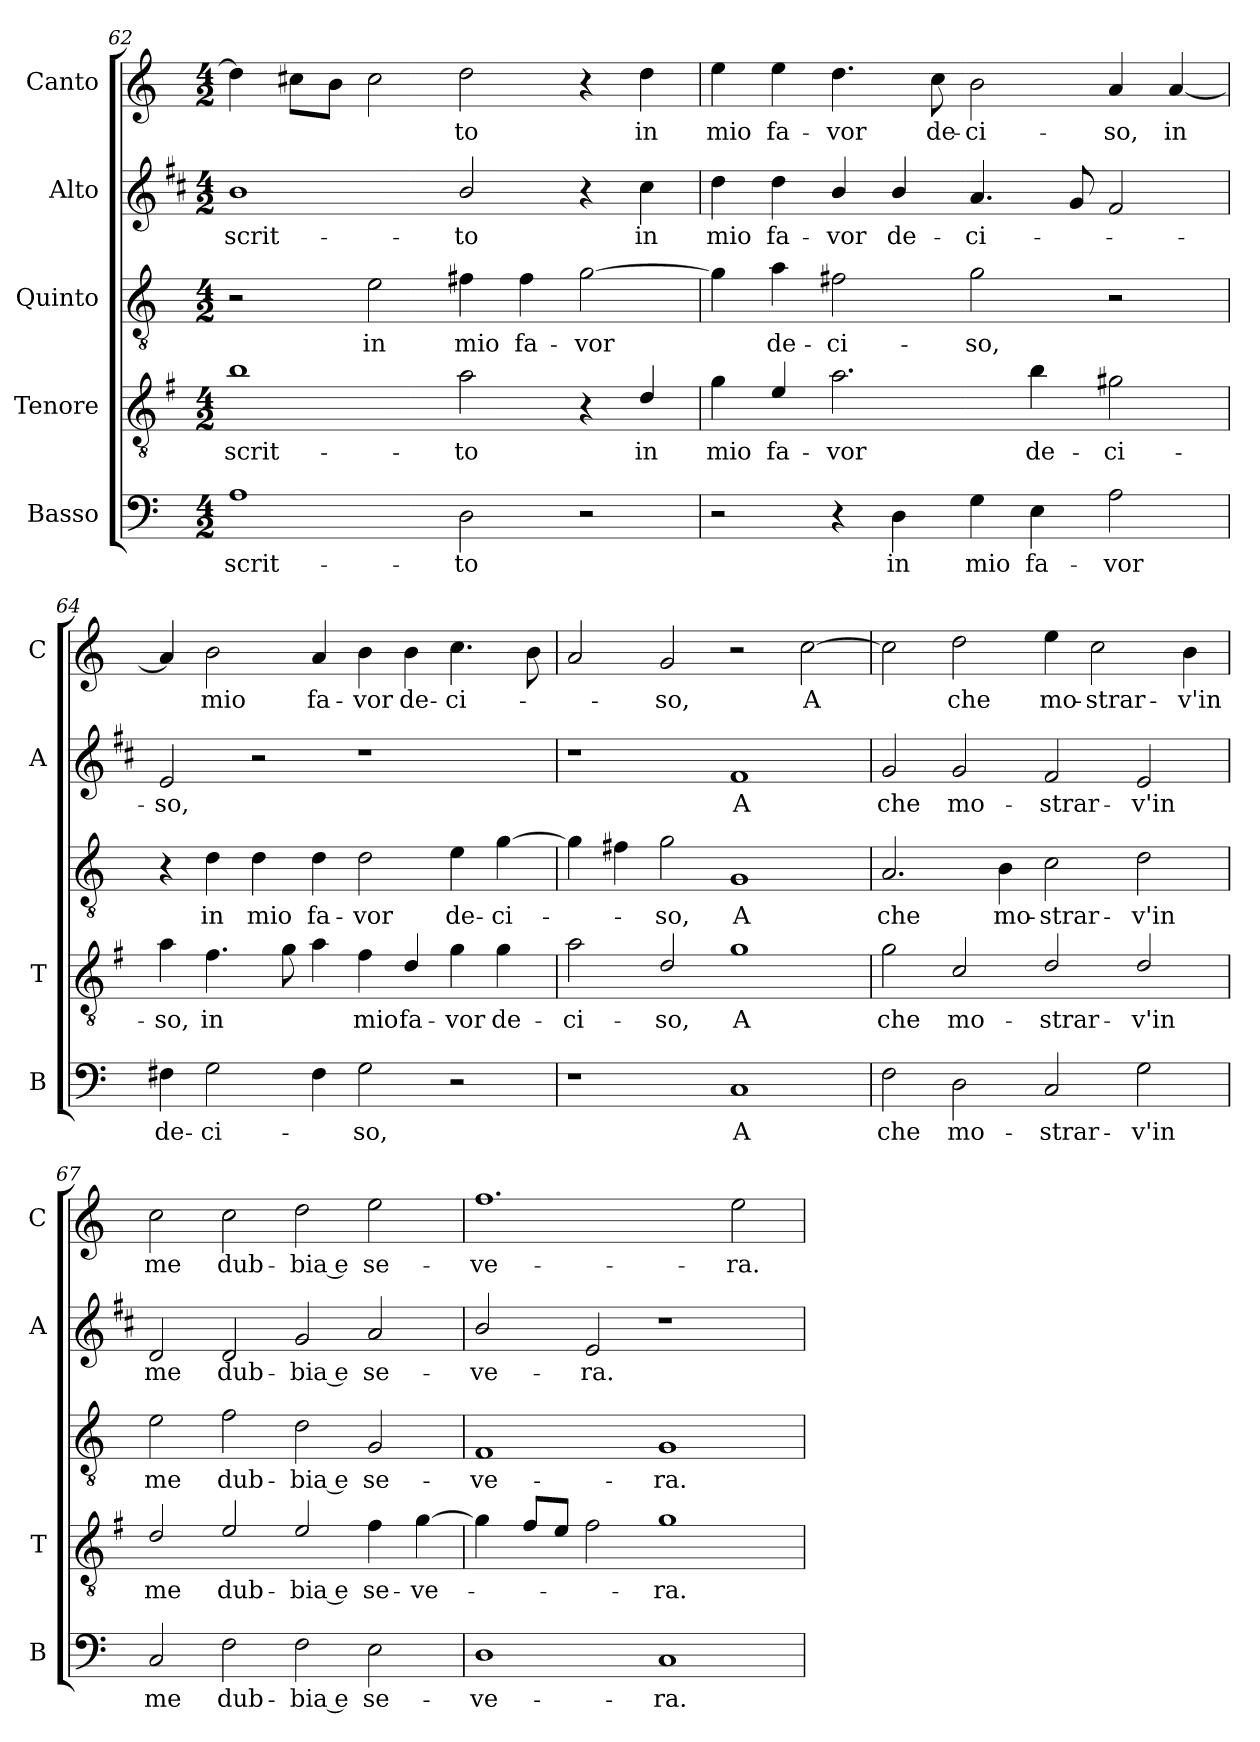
**kern	**text	**kern	**text	**kern	**text	**kern	**text	**kern	**text
*part5	*part5	*part4	*part4	*part3	*part3	*part2	*part2	*part1	*part1
*staff5	*staff5	*staff4	*staff4	*staff3	*staff3	*staff2	*staff2	*staff1	*staff1
*I"Basso	*	*I"Tenore	*	*I"Quinto	*	*I"Alto	*	*I"Canto	*
*I'B	*	*I'T	*	*	*	*I'A	*	*I'C	*
*clefF4	*	*clefGv2	*	*clefGv2	*	*clefG2	*	*clefG2	*
*	*	*ITrd4c7	*	*	*	*ITrd1c2	*	*	*
*k[]	*	*k[]	*	*k[]	*	*k[]	*	*k[]	*
*C:	*	*C:	*	*C:	*	*C:	*	*C:	*
*M4/2	*	*M4/2	*	*M4/2	*	*M4/2	*	*M4/2	*
=62	=62	=62	=62	=62	=62	=62	=62	=62	=62
!	!LO:LY:b	!	!LO:LY:b	!	!	!	!LO:LY:b	!	!
1A	-scrit-	1e	-scrit-	2r	.	1a	-scrit-	4dd\]	.
.	.	.	.	.	.	.	.	8cc#X\L	.
.	.	.	.	.	.	.	.	8b\J	.
!	!	!	!	!	!LO:LY:b	!	!	!	!
.	.	.	.	2e\	in	.	.	2cc#\	.
!	!LO:LY:b	!	!LO:LY:b	!	!LO:LY:b	!	!LO:LY:b	!	!LO:LY:b
2D\	-to	2d\	-to	4f#X\	mio	2a/	-to	2dd\	-to
!	!	!	!	!	!LO:LY:b	!	!	!	!
.	.	.	.	4f#\	fa-	.	.	.	.
!	!	!	!	!	!LO:LY:b	!	!	!	!
2r	.	4r	.	[2g\	-vor	4r	.	4r	.
!	!	!	!LO:LY:b	!	!	!	!LO:LY:b	!	!LO:LY:b
.	.	4G/	in	.	.	4b\	in	4dd\	in
!!LO:LB:g=z
=63	=63	=63	=63	=63	=63	=63	=63	=63	=63
!	!	!	!LO:LY:b	!	!	!	!LO:LY:b	!	!LO:LY:b
2r	.	4c\	mio	4g\]	.	4cc\	mio	4ee\	mio
!	!	!	!LO:LY:b	!	!LO:LY:b	!	!LO:LY:b	!	!LO:LY:b
.	.	4A/	fa-	4a\	de-	4cc\	fa-	4ee\	fa-
!	!	!	!LO:LY:b	!	!LO:LY:b	!	!LO:LY:b	!	!LO:LY:b
4r	.	2.d\	-vor	2f#X\	-ci-	4a/	-vor	4.dd\	-vor
!	!LO:LY:b	!	!	!	!	!	!LO:LY:b	!	!
4D\	in	.	.	.	.	4a/	de-	.	.
!	!	!	!	!	!	!	!	!	!LO:LY:b
.	.	.	.	.	.	.	.	8cc\	de-
!	!LO:LY:b	!	!	!	!LO:LY:b	!	!LO:LY:b	!	!LO:LY:b
4G\	mio	.	.	2g\	-so,	4.g/	-ci-	2b\	-ci-
!	!LO:LY:b	!	!LO:LY:b	!	!	!	!	!	!
4E\	fa-	4e\	de-	.	.	.	.	.	.
.	.	.	.	.	.	8f/	.	.	.
!	!LO:LY:b	!	!LO:LY:b	!	!	!	!	!	!LO:LY:b
2A\	-vor	2c#X\	-ci-	2r	.	2e/	.	4a/	-so,
!	!	!	!	!	!	!	!	!	!LO:LY:b
.	.	.	.	.	.	.	.	[4a/	in
=64	=64	=64	=64	=64	=64	=64	=64	=64	=64
!	!LO:LY:b	!	!LO:LY:b	!	!	!	!LO:LY:b	!	!
4F#X\	de-	4d\	-so,	4r	.	2d/	-so,	4a/]	.
!	!LO:LY:b	!	!LO:LY:b	!	!LO:LY:b	!	!	!	!LO:LY:b
2G\	-ci-	4.B\	in	4d\	in	.	.	2b\	mio
!	!	!	!	!	!LO:LY:b	!	!	!	!
.	.	.	.	4d\	mio	2r	.	.	.
.	.	8c\	.	.	.	.	.	.	.
!	!	!	!	!	!LO:LY:b	!	!	!	!LO:LY:b
4F#\	.	4d\	.	4d\	fa-	.	.	4a/	fa-
!	!LO:LY:b	!	!LO:LY:b	!	!LO:LY:b	!	!	!	!LO:LY:b
2G\	-so,	4B\	mio	2d\	-vor	1r	.	4b\	-vor
!	!	!	!LO:LY:b	!	!	!	!	!	!LO:LY:b
.	.	4G/	fa-	.	.	.	.	4b\	de-
!	!	!	!LO:LY:b	!	!LO:LY:b	!	!	!	!LO:LY:b
2r	.	4c\	-vor	4e\	de-	.	.	4.cc\	-ci-
!	!	!	!LO:LY:b	!	!LO:LY:b	!	!	!	!
.	.	4c\	de-	[4g\	-ci-	.	.	.	.
.	.	.	.	.	.	.	.	8b\	.
=65	=65	=65	=65	=65	=65	=65	=65	=65	=65
!	!	!	!LO:LY:b	!	!	!	!	!	!
1r	.	2d\	-ci-	4g\]	.	1r	.	2a/	.
.	.	.	.	4f#X\	.	.	.	.	.
!	!	!	!LO:LY:b	!	!LO:LY:b	!	!	!	!LO:LY:b
.	.	2G/	-so,	2g\	-so,	.	.	2g/	-so,
!	!LO:LY:b	!	!LO:LY:b	!	!LO:LY:b	!	!LO:LY:b	!	!
1C	A	1c	A	1G	A	1e	A	2r	.
!	!	!	!	!	!	!	!	!	!LO:LY:b
.	.	.	.	.	.	.	.	[2cc\	A
=66	=66	=66	=66	=66	=66	=66	=66	=66	=66
!	!LO:LY:b	!	!LO:LY:b	!	!LO:LY:b	!	!LO:LY:b	!	!
2F\	che	2c\	che	2.A/	che	2f/	che	2cc\]	.
!	!LO:LY:b	!	!LO:LY:b	!	!	!	!LO:LY:b	!	!LO:LY:b
2D\	mo-	2F/	mo-	.	.	2f/	mo-	2dd\	che
!	!	!	!	!	!LO:LY:b	!	!	!	!
.	.	.	.	4B\	mo-	.	.	.	.
!	!LO:LY:b	!	!LO:LY:b	!	!LO:LY:b	!	!LO:LY:b	!	!LO:LY:b
2C/	-strar-	2G/	-strar-	2c\	-strar-	2e/	-strar-	4ee\	mo-
!	!	!	!	!	!	!	!	!	!LO:LY:b
.	.	.	.	.	.	.	.	2cc\	-strar-
!	!LO:LY:b	!	!LO:LY:b	!	!LO:LY:b	!	!LO:LY:b	!	!
2G\	-v'in	2G/	-v'in	2d\	-v'in	2d/	-v'in	.	.
!	!	!	!	!	!	!	!	!	!LO:LY:b
.	.	.	.	.	.	.	.	4b\	-v'in
!!LO:LB:g=z
=67	=67	=67	=67	=67	=67	=67	=67	=67	=67
!	!LO:LY:b	!	!LO:LY:b	!	!LO:LY:b	!	!LO:LY:b	!	!LO:LY:b
2C/	me	2G/	me	2e\	me	2c/	me	2cc\	me
!	!LO:LY:b	!	!LO:LY:b	!	!LO:LY:b	!	!LO:LY:b	!	!LO:LY:b
2F\	dub-	2A/	dub-	2f\	dub-	2c/	dub-	2cc\	dub-
!	!LO:LY:b	!	!LO:LY:b	!	!LO:LY:b	!	!LO:LY:b	!	!LO:LY:b
2F\	-bia e	2A/	-bia e	2d\	-bia e	2f/	-bia e	2dd\	-bia e
!	!LO:LY:b	!	!LO:LY:b	!	!LO:LY:b	!	!LO:LY:b	!	!LO:LY:b
2E\	se-	4B\	se-	2G/	se-	2g/	se-	2ee\	se-
!	!	!	!LO:LY:b	!	!	!	!	!	!
.	.	[4c\	-ve-	.	.	.	.	.	.
=68	=68	=68	=68	=68	=68	=68	=68	=68	=68
!	!LO:LY:b	!	!	!	!LO:LY:b	!	!LO:LY:b	!	!LO:LY:b
1D	-ve-	4c\]	.	1F	-ve-	2a/	-ve-	1.ff	-ve-
.	.	8B/L	.	.	.	.	.	.	.
.	.	8A/J	.	.	.	.	.	.	.
!	!	!	!	!	!	!	!LO:LY:b	!	!
.	.	2B\	.	.	.	2d/	-ra.	.	.
!	!LO:LY:b	!	!LO:LY:b	!	!LO:LY:b	!	!	!	!
1C	-ra.	1c	-ra.	1G	-ra.	1r	.	.	.
!	!	!	!	!	!	!	!	!	!LO:LY:b
.	.	.	.	.	.	.	.	2ee\	-ra.
=	=	=	=	=	=	=	=	=	=
*-	*-	*-	*-	*-	*-	*-	*-	*-	*-
